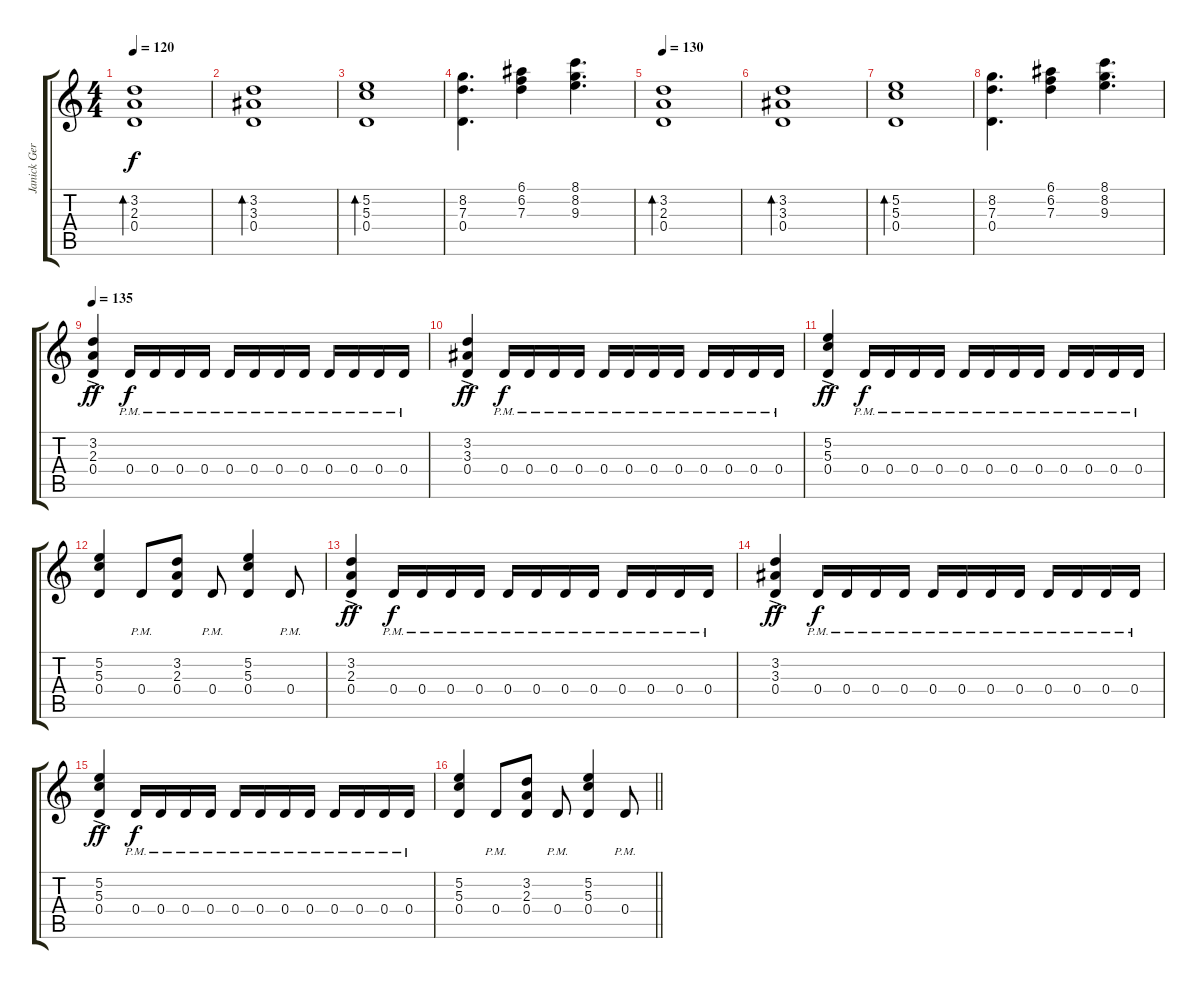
\track ("Janick Gers" "Janick Ger") {instrument distortionguitar}
\staff {score tabs}
\tuning (E4 B3 G3 D3 A2 E2) {hide}
\ts (4 4)
\tempo 120
\clef g2
\ks c
(3.2 2.3 0.4).1{bd 240 dy f instrument distortionguitar} |
(3.2 3.3 0.4).1{bd 240} |
(5.2 5.3 0.4).1{bd 240} |
(8.2 7.3 0.4).4{d} (6.1 6.2 7.3).4 (8.1 8.2 9.3).4{d} |
\tempo 130
(3.2 2.3 0.4).1{bd 240} |
(3.2 3.3 0.4).1{bd 240} |
(5.2 5.3 0.4).1{bd 240} |
(8.2 7.3 0.4).4{d} (6.1 6.2 7.3).4 (8.1 8.2 9.3).4{d} |
\tempo 135
(3.2{ac} 2.3{ac} 0.4{ac}).4{dy ff} 0.4{pm}.16{dy f} 0.4{pm}.16 0.4{pm}.16 0.4{pm}.16 0.4{pm}.16 0.4{pm}.16 0.4{pm}.16 0.4{pm}.16 0.4{pm}.16 0.4{pm}.16 0.4{pm}.16 0.4{pm}.16 |
(3.2{ac} 3.3{ac} 0.4{ac}).4{dy ff} 0.4{pm}.16{dy f} 0.4{pm}.16 0.4{pm}.16 0.4{pm}.16 0.4{pm}.16 0.4{pm}.16 0.4{pm}.16 0.4{pm}.16 0.4{pm}.16 0.4{pm}.16 0.4{pm}.16 0.4{pm}.16 |
(5.2{ac} 5.3{ac} 0.4{ac}).4{dy ff} 0.4{pm}.16{dy f} 0.4{pm}.16 0.4{pm}.16 0.4{pm}.16 0.4{pm}.16 0.4{pm}.16 0.4{pm}.16 0.4{pm}.16 0.4{pm}.16 0.4{pm}.16 0.4{pm}.16 0.4{pm}.16 |
(5.2 5.3 0.4).4 0.4{pm}.8 (3.2 2.3 0.4).8 0.4{pm}.8 (5.2 5.3 0.4).4 0.4{pm}.8 |
(3.2{ac} 2.3{ac} 0.4{ac}).4{dy ff} 0.4{pm}.16{dy f} 0.4{pm}.16 0.4{pm}.16 0.4{pm}.16 0.4{pm}.16 0.4{pm}.16 0.4{pm}.16 0.4{pm}.16 0.4{pm}.16 0.4{pm}.16 0.4{pm}.16 0.4{pm}.16 |
(3.2{ac} 3.3{ac} 0.4{ac}).4{dy ff} 0.4{pm}.16{dy f} 0.4{pm}.16 0.4{pm}.16 0.4{pm}.16 0.4{pm}.16 0.4{pm}.16 0.4{pm}.16 0.4{pm}.16 0.4{pm}.16 0.4{pm}.16 0.4{pm}.16 0.4{pm}.16 |
(5.2{ac} 5.3{ac} 0.4{ac}).4{dy ff} 0.4{pm}.16{dy f} 0.4{pm}.16 0.4{pm}.16 0.4{pm}.16 0.4{pm}.16 0.4{pm}.16 0.4{pm}.16 0.4{pm}.16 0.4{pm}.16 0.4{pm}.16 0.4{pm}.16 0.4{pm}.16 |
\barLineRight lightlight
(5.2 5.3 0.4).4 0.4{pm}.8 (3.2 2.3 0.4).8 0.4{pm}.8 (5.2 5.3 0.4).4 0.4{pm}.8
